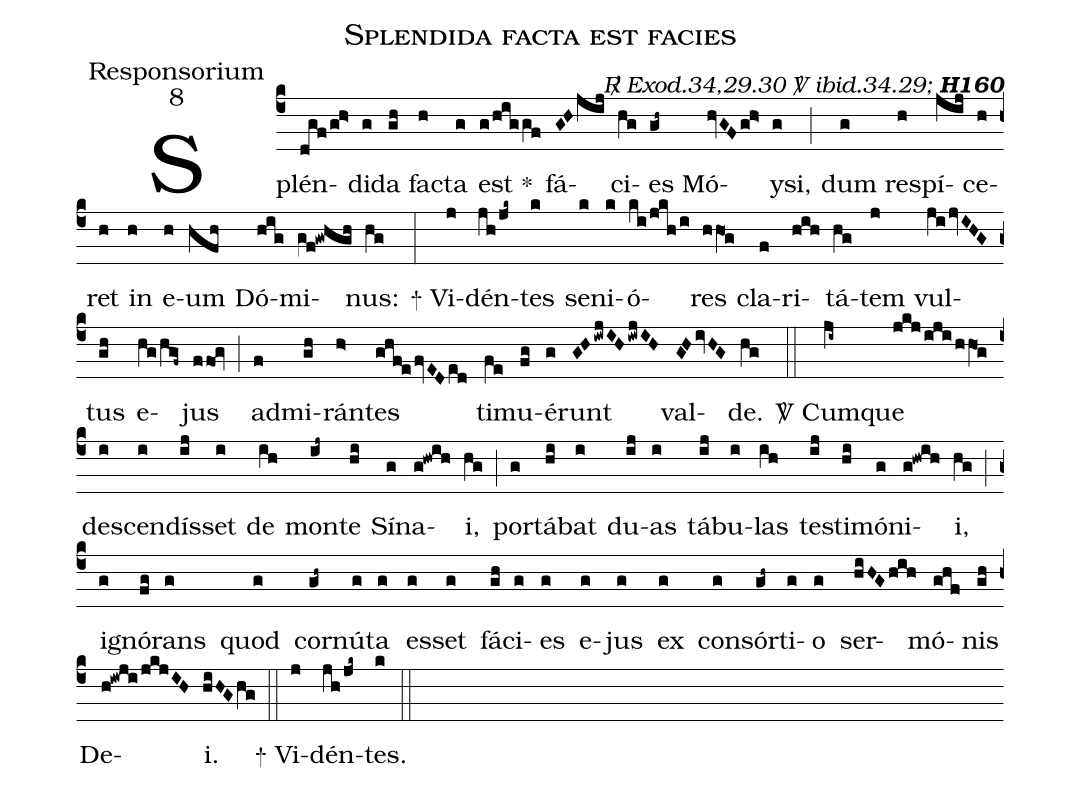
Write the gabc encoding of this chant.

name:Splendida facta est facies;
office-part:Responsorium;
mode:8;
commentary:{\itshape\mdseries \Rbar\ Exod.34,29.30 \Vbar\ ibid.34.29;\/} {\bfseries H160};
%%
(c4) Splén(dgf/g!h>)di(g)da(gh) fa(h)cta(g) est <sp>*</sp>(g/higgf) fá(GHjij)ci(hg)es(gh~) Mó(hvGFg!h>)ysi,(g) (;)
dum(g) re(h)spí(jij)ce(h)ret(h) in(h) e(h)um(hfh) Dó(hig)mi(gf@gwhgh)nus:(hg) (:)
<sp>+</sp> Vi(j)dén(jh/jk~)tes(k) se(k)ni(k)ó(ki/jkh/i)res(hhO1g) cla(f)ri(hih)tá(hg)tem(j) vul(ji/jvIHG)tus(gh) e(hg/hgf~)jus(ffo1@gv) (;)
ad(f)mi(gh)rán(h>)tes(ghf@efvEDed) tim(fe)u(fg)é(g)runt(GHiwjIHiwjIH) val(GHivHG)de.(hg) (::)
<sp>V/</sp> Cum(ji~)que(jkj/iji/hhO1g) de(i)scen(i)dís(ij)set(i) de(ih) mon(ij~)te(hi) Sí(g)na(g@hwih)i,(hg) (;)
por(g)tá(hi)bat(i) du(ij)as(i) tá(ij)bu(i)las(ih) te(ij)sti(hi)mó(g)ni(g@hwih)i,(hg) (;)
i(g)gnó(fg)rans(g) quod(g) cor(gh~)nú(g)ta(g) es(g)set(g) fá(gh)ci(g)es(g) e(g)jus(g) ex(g) con(g)sór(gh~)ti(g)o(g) ser(hiHGhih)mó(ghf)nis(gh) De(h@iwji/jkjIH)i.(hiHGhg) (::)
<sp>+</sp> Vi(j)dén(jh/jk~)tes.(k) (::)
